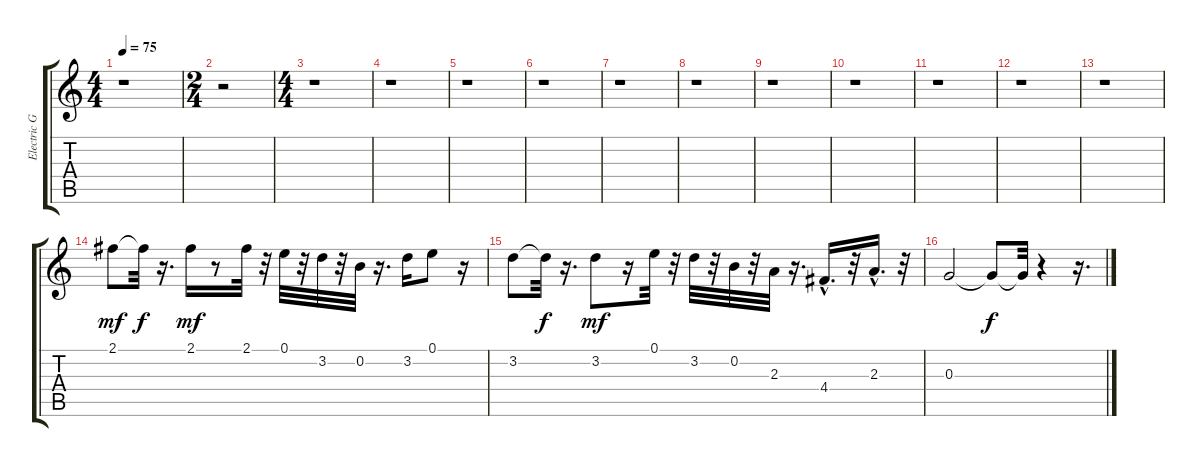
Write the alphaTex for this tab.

\track ("Electric Guitar 2" "Electric G") {instrument overdrivenguitar}
\staff {score tabs}
\tuning (E4 B3 G3 D3 A2 E2) {hide}
\ts (4 4)
\tempo 75
\clef g2
\ks c
r.1{dy f} |
\ts (2 4)
r.2 |
\ts (4 4)
r.1 |
r.1 |
r.1 |
r.1 |
r.1 |
r.1 |
r.1 |
r.1 |
r.1 |
r.1 |
r.1 |
2.1.8{dy mf} 2.1{t}.32{dy f} r.16{d} 2.1.16{dy mf} r.8 2.1.32 r.32 0.1.32 r.32 3.2.32 r.32 0.2.32 r.16{d} 3.2.16 0.1.8 r.16 |
3.2.8 3.2{t}.32{dy f} r.16{d} 3.2.8{dy mf} r.16 0.1.32 r.32 3.2.32 r.32 0.2.32 r.32 2.3.32 r.16{d} 4.4{hac}.16{d} r.32 2.3{hac}.16{d} r.32 |
0.3.2 0.3{t}.8{dy f} 0.3{t}.32 r.4 r.16{d}
